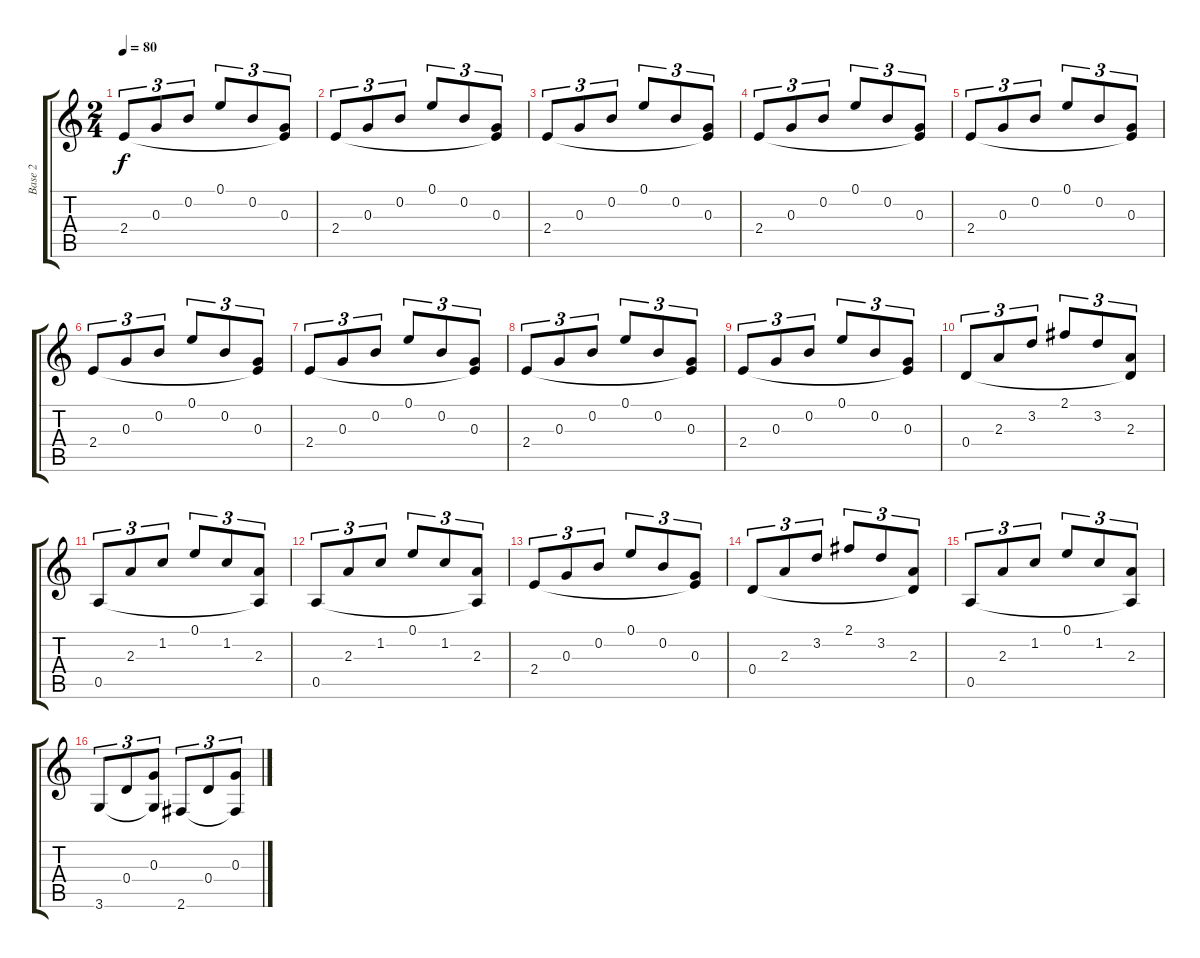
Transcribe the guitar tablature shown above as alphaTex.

\track ("Base 2" "Base 2") {instrument acousticguitarsteel}
\staff {score tabs}
\tuning (E4 B3 G3 D3 A2 E2) {hide}
\ts (2 4)
\tempo 80
\clef g2
\ks c
2.4.8{tu (3 2) dy f instrument acousticguitarsteel} 0.3.8{tu (3 2)} 0.2.8{tu (3 2)} 0.1.8{tu (3 2)} 0.2.8{tu (3 2)} (0.3 2.4{t}).8{tu (3 2)} |
2.4.8{tu (3 2)} 0.3.8{tu (3 2)} 0.2.8{tu (3 2)} 0.1.8{tu (3 2)} 0.2.8{tu (3 2)} (0.3 2.4{t}).8{tu (3 2)} |
2.4.8{tu (3 2)} 0.3.8{tu (3 2)} 0.2.8{tu (3 2)} 0.1.8{tu (3 2)} 0.2.8{tu (3 2)} (0.3 2.4{t}).8{tu (3 2)} |
2.4.8{tu (3 2)} 0.3.8{tu (3 2)} 0.2.8{tu (3 2)} 0.1.8{tu (3 2)} 0.2.8{tu (3 2)} (0.3 2.4{t}).8{tu (3 2)} |
2.4.8{tu (3 2)} 0.3.8{tu (3 2)} 0.2.8{tu (3 2)} 0.1.8{tu (3 2)} 0.2.8{tu (3 2)} (0.3 2.4{t}).8{tu (3 2)} |
2.4.8{tu (3 2)} 0.3.8{tu (3 2)} 0.2.8{tu (3 2)} 0.1.8{tu (3 2)} 0.2.8{tu (3 2)} (0.3 2.4{t}).8{tu (3 2)} |
2.4.8{tu (3 2)} 0.3.8{tu (3 2)} 0.2.8{tu (3 2)} 0.1.8{tu (3 2)} 0.2.8{tu (3 2)} (0.3 2.4{t}).8{tu (3 2)} |
2.4.8{tu (3 2)} 0.3.8{tu (3 2)} 0.2.8{tu (3 2)} 0.1.8{tu (3 2)} 0.2.8{tu (3 2)} (0.3 2.4{t}).8{tu (3 2)} |
2.4.8{tu (3 2)} 0.3.8{tu (3 2)} 0.2.8{tu (3 2)} 0.1.8{tu (3 2)} 0.2.8{tu (3 2)} (0.3 2.4{t}).8{tu (3 2)} |
0.4.8{tu (3 2)} 2.3.8{tu (3 2)} 3.2.8{tu (3 2)} 2.1.8{tu (3 2)} 3.2.8{tu (3 2)} (2.3 0.4{t}).8{tu (3 2)} |
0.5.8{tu (3 2)} 2.3.8{tu (3 2)} 1.2.8{tu (3 2)} 0.1.8{tu (3 2)} 1.2.8{tu (3 2)} (2.3 0.5{t}).8{tu (3 2)} |
0.5.8{tu (3 2)} 2.3.8{tu (3 2)} 1.2.8{tu (3 2)} 0.1.8{tu (3 2)} 1.2.8{tu (3 2)} (2.3 0.5{t}).8{tu (3 2)} |
2.4.8{tu (3 2)} 0.3.8{tu (3 2)} 0.2.8{tu (3 2)} 0.1.8{tu (3 2)} 0.2.8{tu (3 2)} (0.3 2.4{t}).8{tu (3 2)} |
0.4.8{tu (3 2)} 2.3.8{tu (3 2)} 3.2.8{tu (3 2)} 2.1.8{tu (3 2)} 3.2.8{tu (3 2)} (2.3 0.4{t}).8{tu (3 2)} |
0.5.8{tu (3 2)} 2.3.8{tu (3 2)} 1.2.8{tu (3 2)} 0.1.8{tu (3 2)} 1.2.8{tu (3 2)} (2.3 0.5{t}).8{tu (3 2)} |
3.6.8{tu (3 2)} 0.4.8{tu (3 2)} (0.3 3.6{t}).8{tu (3 2)} 2.6.8{tu (3 2)} 0.4.8{tu (3 2)} (0.3 2.6{t}).8{tu (3 2)}
